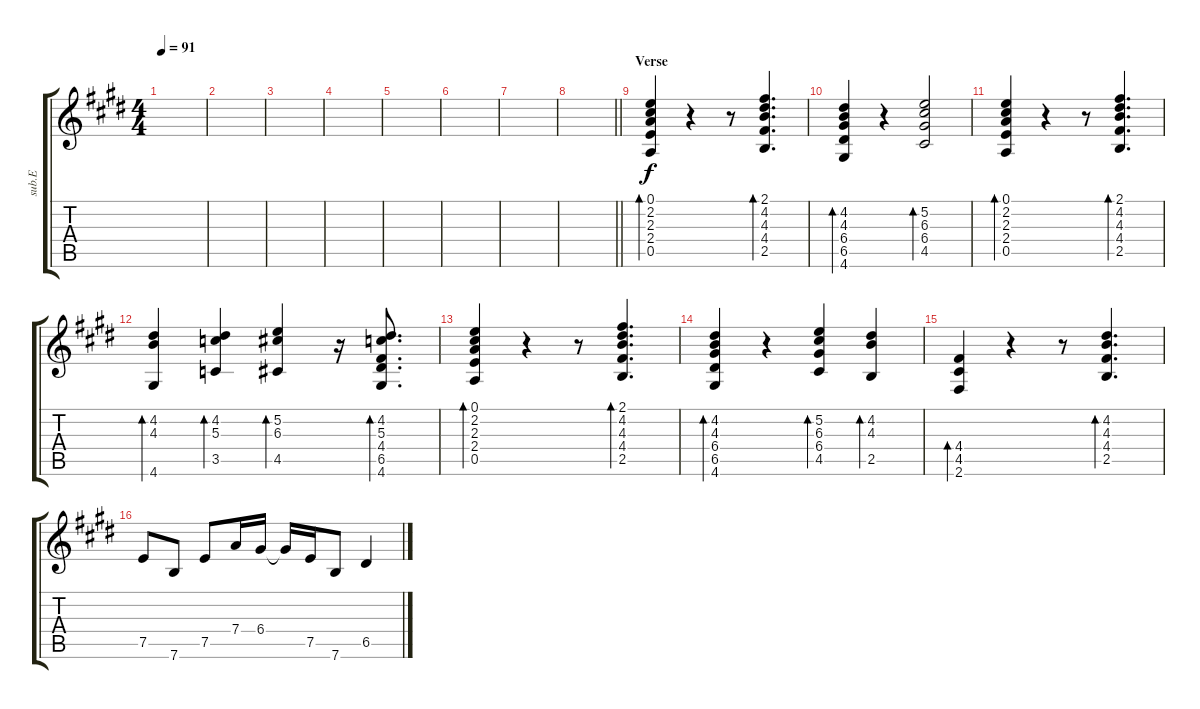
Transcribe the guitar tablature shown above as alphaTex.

\track ("sub.E" "sub.E") {instrument electricguitarclean}
\staff {score tabs}
\tuning (E4 B3 G3 D3 A2 E2) {hide}
\ts (4 4)
\tempo 91
\clef g2
\ks c#minor
|
|
\ks e
|
\ks c#minor
|
|
|
\ks e
|
\barLineRight lightlight
\ks c#minor
|
\section ("" "Verse")
\ks e
(0.1 2.2 2.3 2.4 0.5).4{bd 60 instrument electricguitarclean} r.4 r.8 (2.1 4.2 4.3 4.4 2.5).4{d bd 60} |
\ks c#minor
(4.2 4.3 6.4 6.5 4.6).4{bd 60} r.4 (5.2 6.3 6.4 4.5).2{bd 60} |
(0.1 2.2 2.3 2.4 0.5).4{bd 60} r.4 r.8 (2.1 4.2 4.3 4.4 2.5).4{d bd 60} |
(4.2 4.3 4.6).4{bd 60} (4.2 5.3 3.5).4{bd 60} (5.2 6.3 4.5).4{bd 60} r.16 (4.2 5.3 4.4 6.5 4.6).8{d bd 60} |
\ks e
(0.1 2.2 2.3 2.4 0.5).4{bd 60} r.4 r.8 (2.1 4.2 4.3 4.4 2.5).4{d bd 60} |
\ks c#minor
(4.2 4.3 6.4 6.5 4.6).4{bd 60} r.4 (5.2 6.3 6.4 4.5).4{bd 60} (4.2 4.3 2.5).4{bd 60} |
(4.4 4.5 2.6).4{bd 60} r.4 r.8 (4.2 4.3 4.4 2.5).4{d bd 60} |
7.5.8 7.6.8 7.5.8 7.4.16 6.4.16 6.4{t}.16 7.5.16 7.6.8 6.5.4
